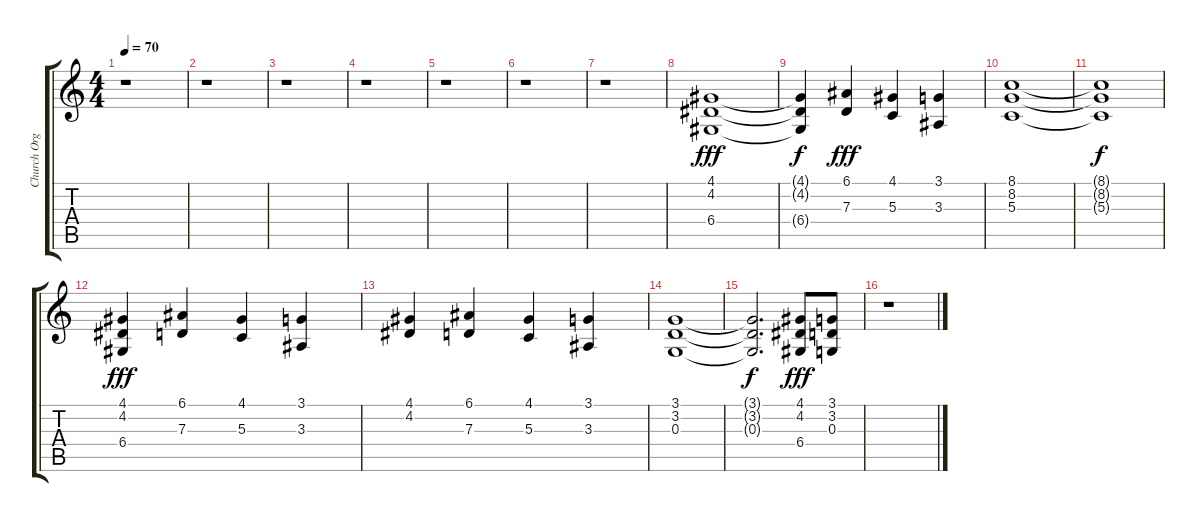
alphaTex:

\track ("Church Organ" "Church Org") {instrument churchorgan}
\staff {score tabs}
\tuning (E4 B3 G3 D3 A2 E2) {hide}
\ts (4 4)
\tempo 70
\clef g2
\ks c
r.1{dy fff} |
r.1 |
r.1 |
r.1 |
r.1 |
r.1 |
r.1 |
(4.1 4.2 6.4).1{volume 12} |
(4.1{t} 4.2{t} 6.4{t}).4{dy f} (6.1 7.3).4{dy fff} (4.1 5.3).4 (3.1 3.3).4 |
(8.1 8.2 5.3).1 |
(8.1{t} 8.2{t} 5.3{t}).1{dy f} |
(4.1 4.2 6.4).4{dy fff} (6.1 7.3).4 (4.1 5.3).4 (3.1 3.3).4 |
(4.1 4.2).4 (6.1 7.3).4 (4.1 5.3).4 (3.1 3.3).4 |
(3.1 3.2 0.3).1 |
(3.1{t} 3.2{t} 0.3{t}).2{d dy f} (4.1 4.2 6.4).8{dy fff} (3.1 3.2 0.3).8 |
r.1
